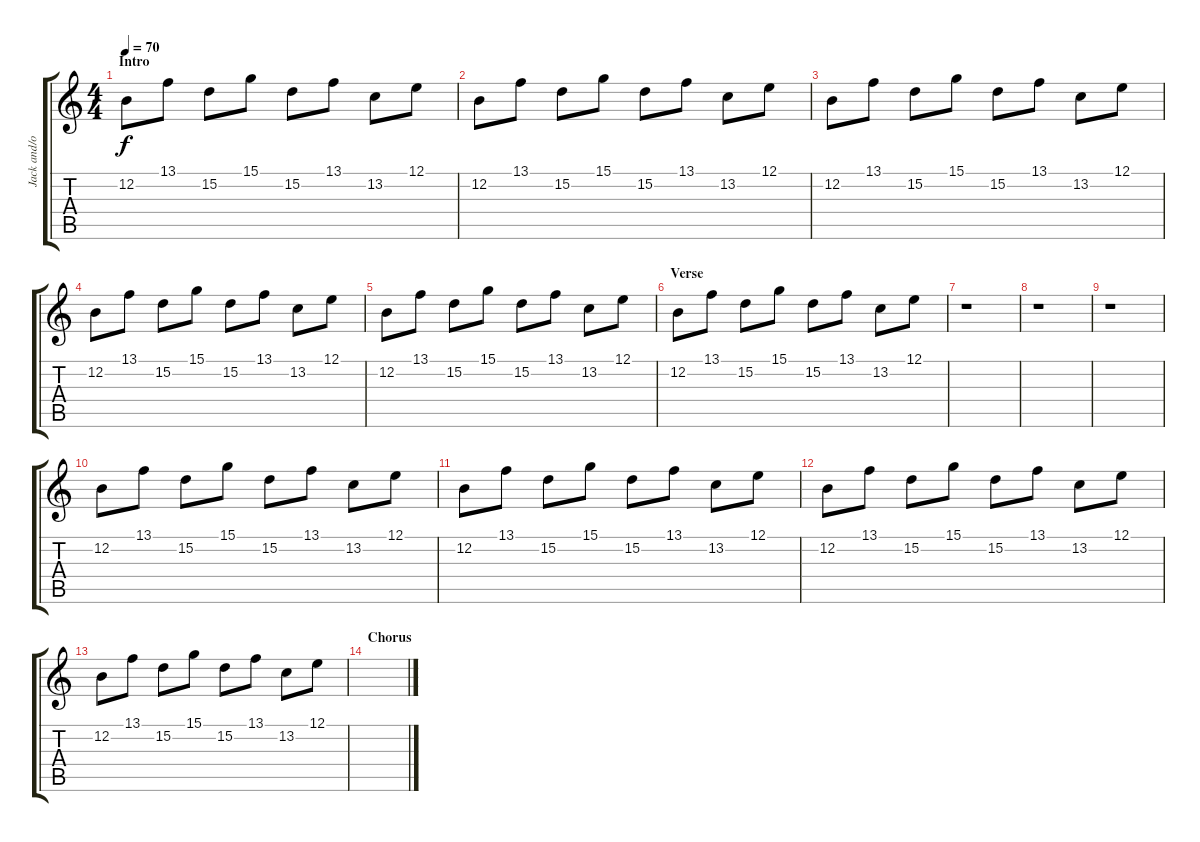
\track ("Jack and/or Brendan (Keyboard)" "Jack and/o") {instrument lead6voice}
\staff {score tabs}
\tuning (E4 B3 G3 D3 A2 E2) {hide}
\ts (4 4)
\section ("" "Intro")
\tempo 70
\clef g2
\ks c
12.2.8{dy f volume 1 instrument lead6voice} 13.1.8 15.2.8{volume 2} 15.1.8 15.2.8{volume 4} 13.1.8 13.2.8{volume 5} 12.1.8 |
12.2.8{volume 7} 13.1.8 15.2.8 15.1.8 15.2.8 13.1.8 13.2.8 12.1.8 |
12.2.8 13.1.8 15.2.8 15.1.8 15.2.8 13.1.8 13.2.8 12.1.8 |
12.2.8 13.1.8 15.2.8 15.1.8 15.2.8 13.1.8 13.2.8 12.1.8 |
12.2.8 13.1.8 15.2.8 15.1.8 15.2.8 13.1.8 13.2.8 12.1.8 |
\section ("" "Verse")
12.2.8 13.1.8 15.2.8{volume 4} 15.1.8 15.2.8{volume 3} 13.1.8 13.2.8{volume 2} 12.1.8{volume 1} |
r.1 |
r.1 |
r.1 |
12.2.8{volume 7} 13.1.8 15.2.8 15.1.8 15.2.8 13.1.8 13.2.8 12.1.8 |
12.2.8 13.1.8 15.2.8 15.1.8 15.2.8 13.1.8 13.2.8 12.1.8 |
12.2.8 13.1.8 15.2.8 15.1.8 15.2.8 13.1.8 13.2.8 12.1.8 |
12.2.8 13.1.8 15.2.8 15.1.8 15.2.8 13.1.8 13.2.8 12.1.8 |
\section ("" "Chorus")
